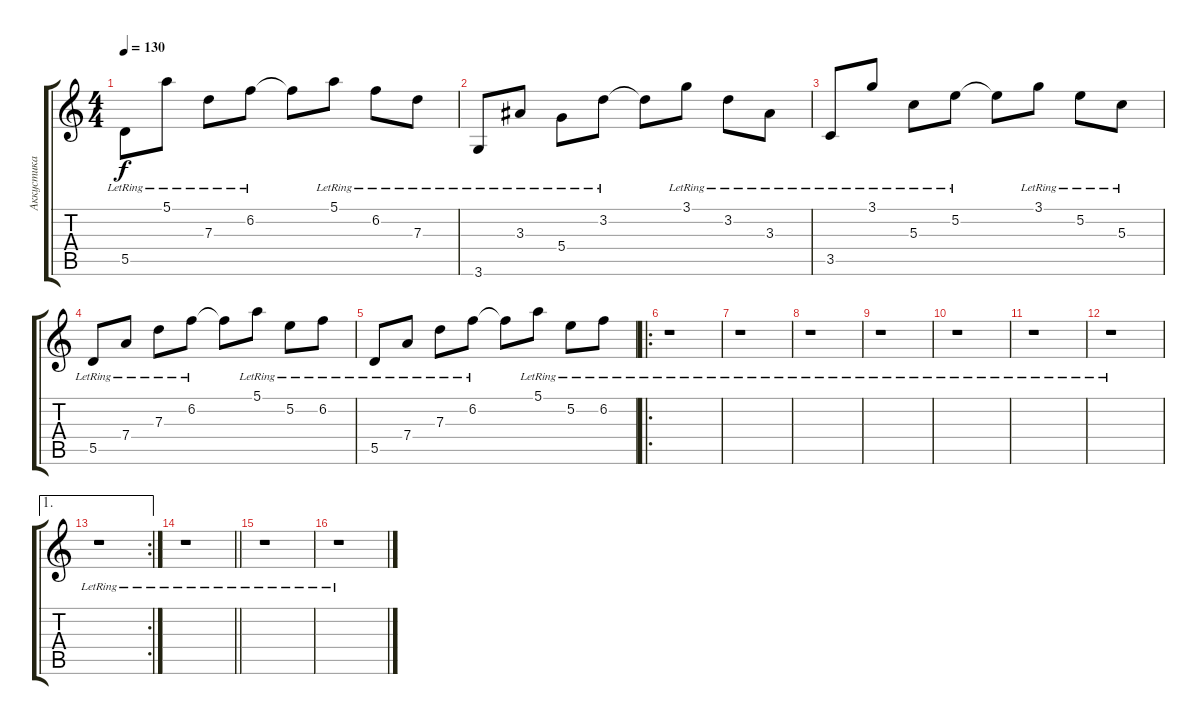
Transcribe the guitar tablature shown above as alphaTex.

\track ("Аккустика" "Аккустика") {instrument acousticguitarnylon}
\staff {score tabs}
\tuning (E4 B3 G3 D3 A2 E2) {hide}
\ts (4 4)
\tempo 130
\clef g2
\ks c
5.5{lr}.8{dy f} 5.1{lr}.8 7.3{lr}.8 6.2{lr}.8 6.2{t}.8 5.1{lr}.8 6.2{lr}.8 7.3{lr}.8 |
3.6{lr}.8 3.3{lr}.8 5.4{lr}.8 3.2{lr}.8 3.2{t}.8 3.1{lr}.8 3.2{lr}.8 3.3{lr}.8 |
3.5{lr}.8 3.1{lr}.8 5.3{lr}.8 5.2{lr}.8 5.2{t}.8 3.1{lr}.8 5.2{lr}.8 5.3{lr}.8 |
5.5{lr}.8 7.4{lr}.8 7.3{lr}.8 6.2{lr}.8 6.2{t}.8 5.1{lr}.8 5.2{lr}.8 6.2{lr}.8 |
5.5{lr}.8 7.4{lr}.8 7.3{lr}.8 6.2{lr}.8 6.2{t}.8 5.1{lr}.8 5.2{lr}.8 6.2{lr}.8 |
\ro
r.1 |
r.1 |
r.1 |
r.1 |
r.1 |
r.1 |
r.1 |
\ae 1
\rc 2
r.1 |
\barLineRight lightlight
r.1 |
r.1 |
r.1
